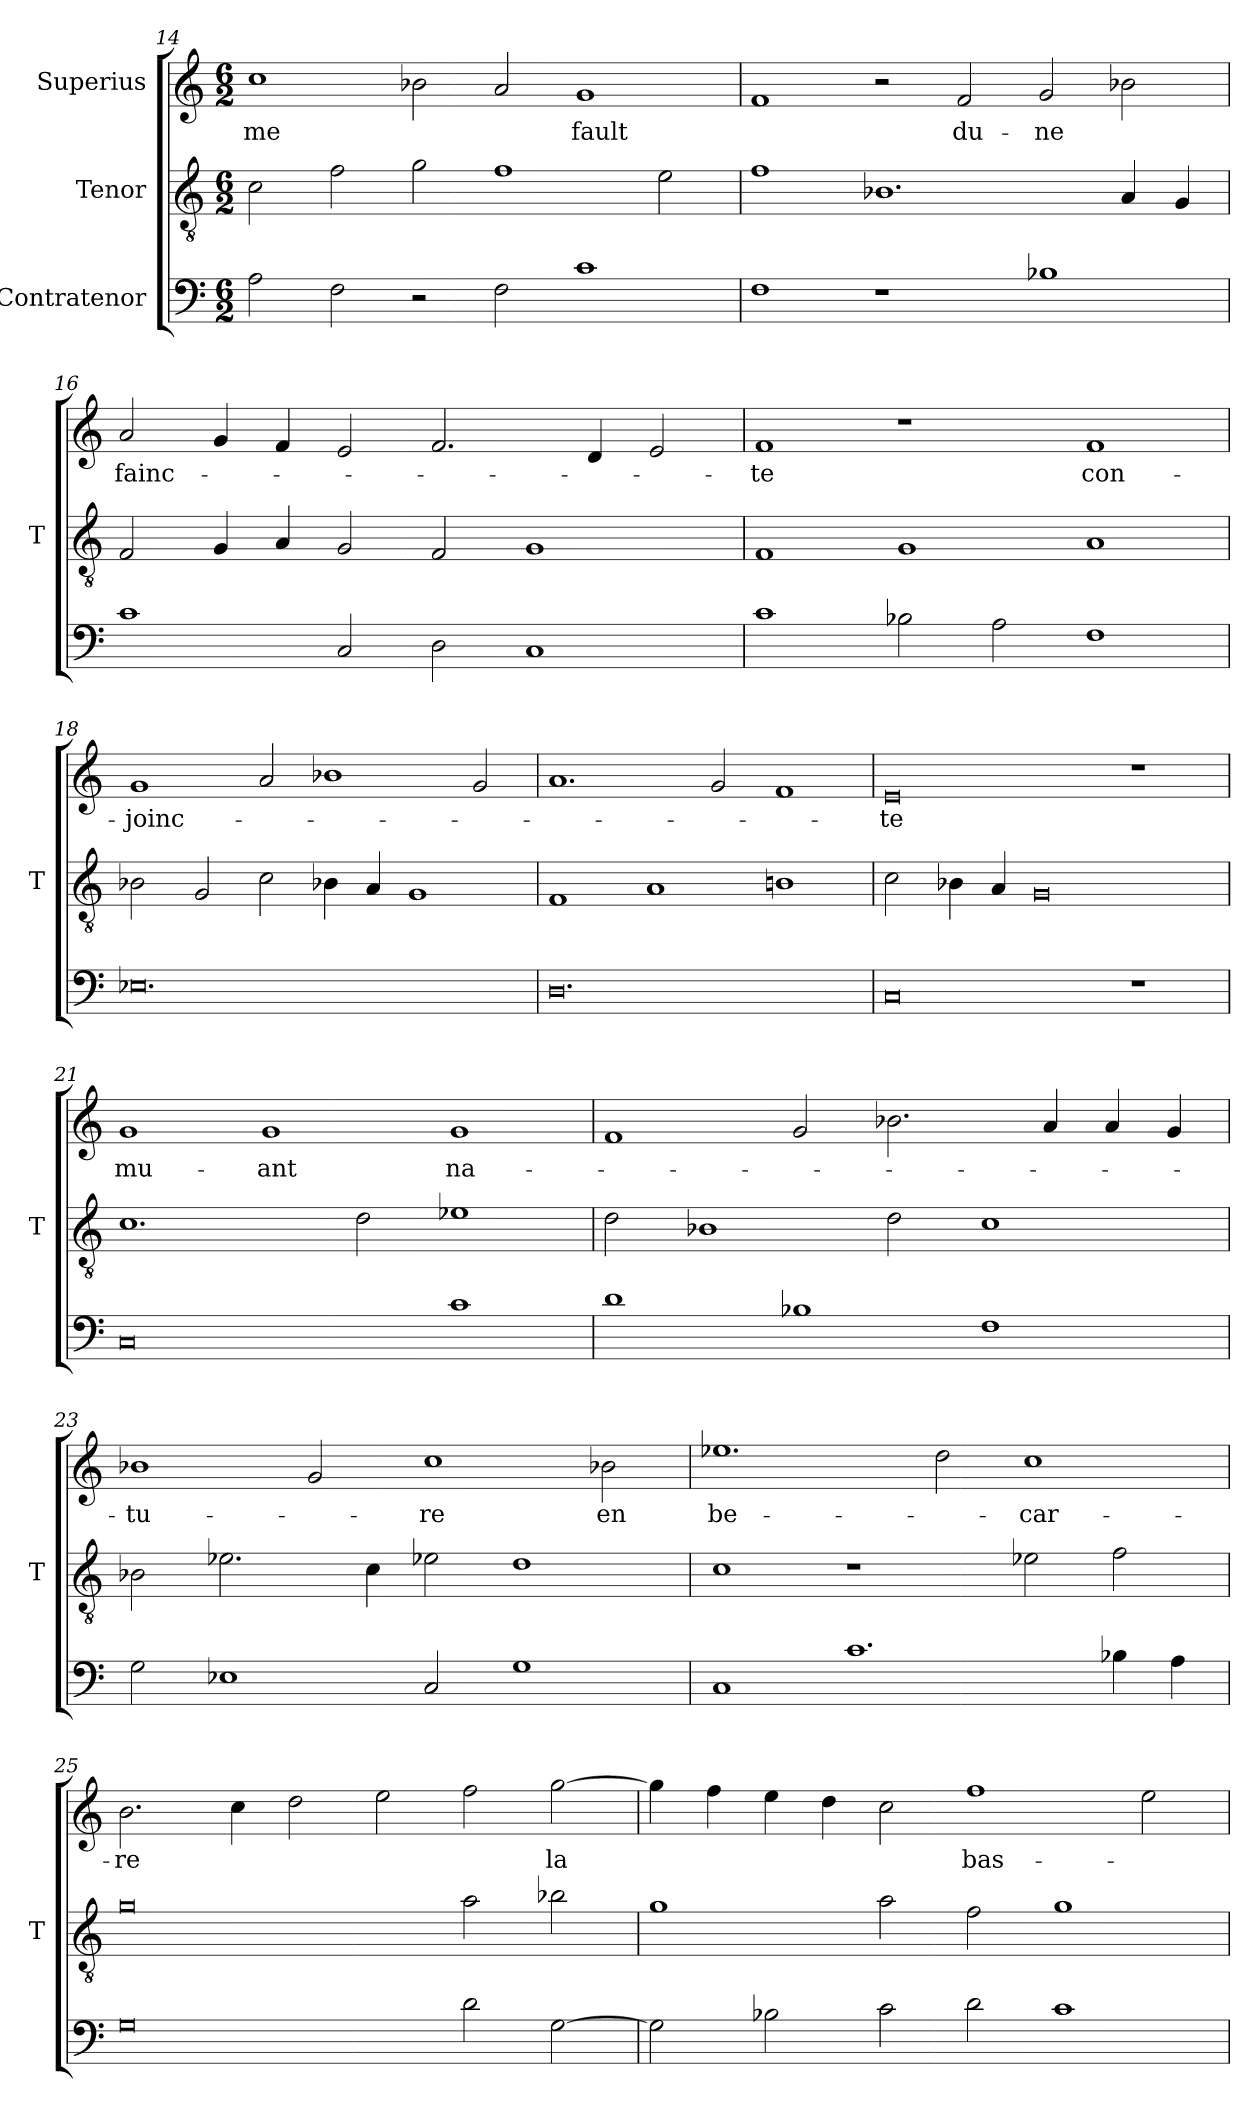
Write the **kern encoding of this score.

**kern	**kern	**kern	**text
*part3	*part2	*part1	*part1
*staff3	*staff2	*staff1	*staff1
*I"Contratenor	*I"Tenor	*I"Superius	*
*	*I'T	*	*
*clefF4	*clefGv2	*clefG2	*
*M6/2	*M6/2	*M6/2	*
=14	=14	=14	=14
2A	2c	1cc	-me
2F	2f	.	.
2r	2g	2b-X	.
2F	1f	2a	.
1c	.	1g	-fault
.	2e	.	.
=15	=15	=15	=15
1F	1f	1f	.
1r	1.B-X	2r	.
.	.	2f	du-
1B-X	.	2g	-ne
.	4A	2b-X	.
.	4G	.	.
=16	=16	=16	=16
1c	2F	2a	fainc-
.	4G	4g	.
.	4A	4f	.
2C	2G	2e	.
2D	2F	2.f	.
1C	1G	.	.
.	.	4d	.
.	.	2e	.
=17	=17	=17	=17
1c	1F	1f	-te
2B-X	1G	1r	.
2A	.	.	.
1F	1A	1f	con-
=18	=18	=18	=18
0.E-X	2B-X	1g	-joinc-
.	2G	.	.
.	2c	2a	.
.	4B-X	1b-X	.
.	4A	.	.
.	1G	.	.
.	.	2g	.
=19	=19	=19	=19
0.D	1F	1.a	.
.	1A	.	.
.	.	2g	.
.	1Bn	1f	.
=20	=20	=20	=20
0C	2c	0e	-te
.	4B-X	.	.
.	4A	.	.
.	0G	.	.
1r	.	1r	.
=21	=21	=21	=21
0C	1.c	1g	mu-
.	.	1g	-ant
.	2d	.	.
1c	1e-X	1g	na-
=22	=22	=22	=22
1d	2d	1f	.
.	1B-X	.	.
1B-X	.	2g	.
.	2d	2.b-X	.
1F	1c	.	.
.	.	4a	.
.	.	4a	.
.	.	4g	.
=23	=23	=23	=23
2G	2B-X	1b-X	-tu-
1E-X	2.e-X	.	.
.	.	2g	.
.	4c	.	.
2C	2e-X	1cc	-re
1G	1d	.	.
.	.	2b-X	-en
=24	=24	=24	=24
1C	1c	1.ee-X	be-
1.c	1r	.	.
.	.	2dd	.
.	2e-X	1cc	-car-
4B-X	2f	.	.
4A	.	.	.
=25	=25	=25	=25
0G	0g	2.b	-re
.	.	4cc	.
.	.	2dd	.
.	.	2ee	.
2d	2a	2ff	.
[2G	2b-X	[2gg	-la
=26	=26	=26	=26
2G]	1g	4gg]	.
.	.	4ff	.
2B-X	.	4ee	.
.	.	4dd	.
2c	2a	2cc	.
2d	2f	1ff	bas-
1c	1g	.	.
.	.	2ee	.
=	=	=	=
*-	*-	*-	*-
